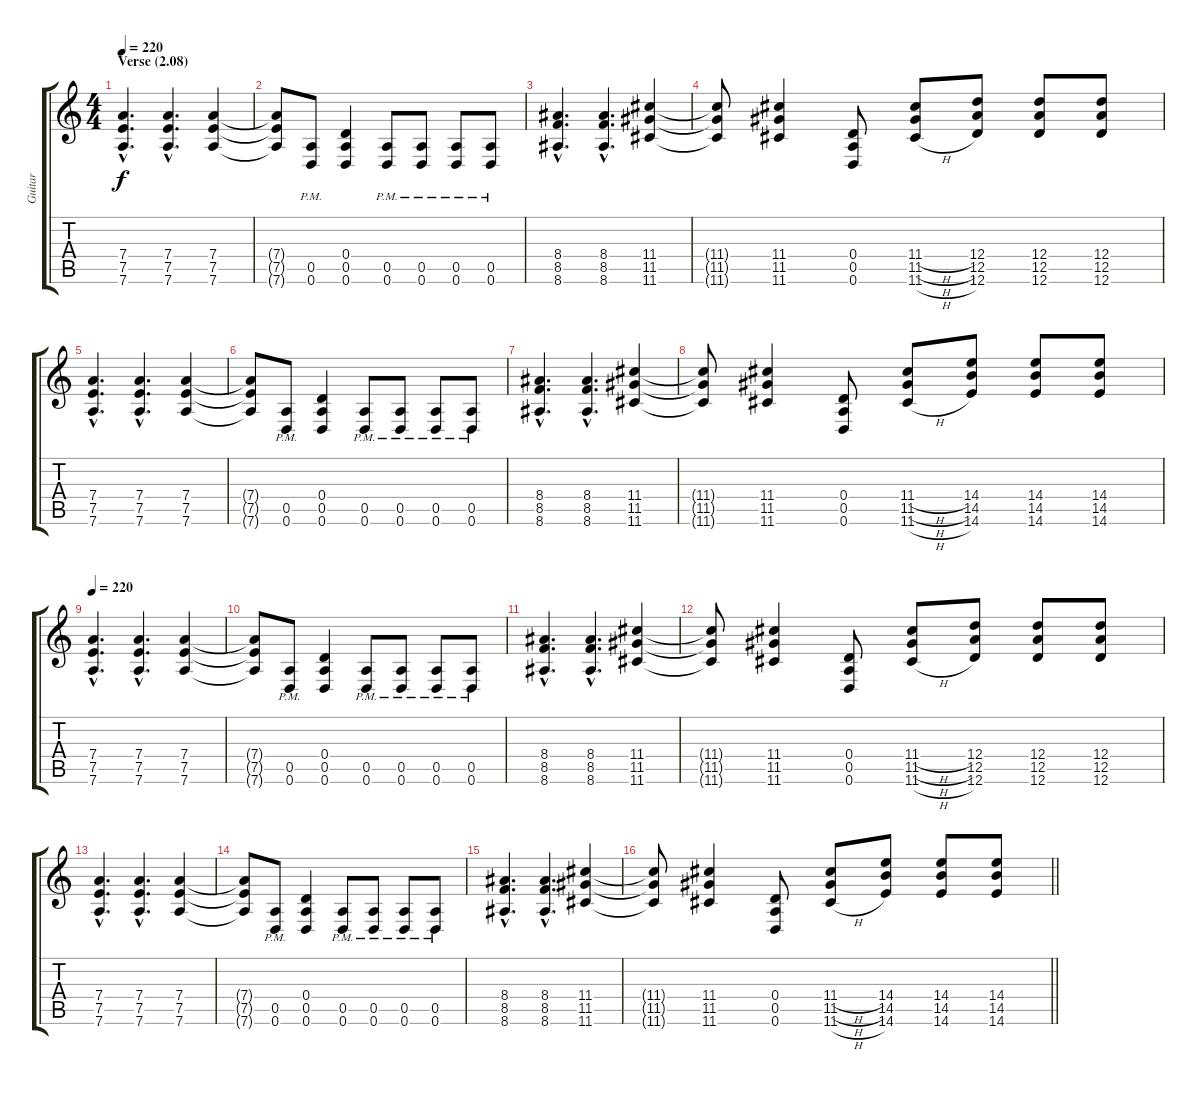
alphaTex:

\track ("Guitar" "Guitar") {instrument distortionguitar}
\staff {score tabs}
\tuning (E4 B3 G3 D3 A2 D2) {hide}
\ts (4 4)
\section ("" "Verse (2.08)")
\tempo 220
\clef g2
\ks c
(7.4{hac} 7.5{hac} 7.6{hac}).4{d dy f} (7.4{hac} 7.5{hac} 7.6{hac}).4{d} (7.4 7.5 7.6).4 |
(7.4{t} 7.5{t} 7.6{t}).8 (0.5{pm} 0.6{pm}).8 (0.4 0.5 0.6).4 (0.5{pm} 0.6{pm}).8 (0.5{pm} 0.6{pm}).8 (0.5{pm} 0.6{pm}).8 (0.5{pm} 0.6{pm}).8 |
(8.4{hac} 8.5{hac} 8.6{hac}).4{d} (8.4{hac} 8.5{hac} 8.6{hac}).4{d} (11.4 11.5 11.6).4 |
(11.4{t} 11.5{t} 11.6{t}).8 (11.4 11.5 11.6).4 (0.4 0.5 0.6).8 (11.4{h} 11.5{h} 11.6{h}).8 (12.4 12.5 12.6).8 (12.4 12.5 12.6).8 (12.4 12.5 12.6).8 |
(7.4{hac} 7.5{hac} 7.6{hac}).4{d} (7.4{hac} 7.5{hac} 7.6{hac}).4{d} (7.4 7.5 7.6).4 |
(7.4{t} 7.5{t} 7.6{t}).8 (0.5{pm} 0.6{pm}).8 (0.4 0.5 0.6).4 (0.5{pm} 0.6{pm}).8 (0.5{pm} 0.6{pm}).8 (0.5{pm} 0.6{pm}).8 (0.5{pm} 0.6{pm}).8 |
(8.4{hac} 8.5{hac} 8.6{hac}).4{d} (8.4{hac} 8.5{hac} 8.6{hac}).4{d} (11.4 11.5 11.6).4 |
(11.4{t} 11.5{t} 11.6{t}).8 (11.4 11.5 11.6).4 (0.4 0.5 0.6).8 (11.4{h} 11.5{h} 11.6{h}).8 (14.4 14.5 14.6).8 (14.4 14.5 14.6).8 (14.4 14.5 14.6).8 |
\tempo 220
(7.4{hac} 7.5{hac} 7.6{hac}).4{d} (7.4{hac} 7.5{hac} 7.6{hac}).4{d} (7.4 7.5 7.6).4 |
(7.4{t} 7.5{t} 7.6{t}).8 (0.5{pm} 0.6{pm}).8 (0.4 0.5 0.6).4 (0.5{pm} 0.6{pm}).8 (0.5{pm} 0.6{pm}).8 (0.5{pm} 0.6{pm}).8 (0.5{pm} 0.6{pm}).8 |
(8.4{hac} 8.5{hac} 8.6{hac}).4{d} (8.4{hac} 8.5{hac} 8.6{hac}).4{d} (11.4 11.5 11.6).4 |
(11.4{t} 11.5{t} 11.6{t}).8 (11.4 11.5 11.6).4 (0.4 0.5 0.6).8 (11.4{h} 11.5{h} 11.6{h}).8 (12.4 12.5 12.6).8 (12.4 12.5 12.6).8 (12.4 12.5 12.6).8 |
(7.4{hac} 7.5{hac} 7.6{hac}).4{d} (7.4{hac} 7.5{hac} 7.6{hac}).4{d} (7.4 7.5 7.6).4 |
(7.4{t} 7.5{t} 7.6{t}).8 (0.5{pm} 0.6{pm}).8 (0.4 0.5 0.6).4 (0.5{pm} 0.6{pm}).8 (0.5{pm} 0.6{pm}).8 (0.5{pm} 0.6{pm}).8 (0.5{pm} 0.6{pm}).8 |
(8.4{hac} 8.5{hac} 8.6{hac}).4{d} (8.4{hac} 8.5{hac} 8.6{hac}).4{d} (11.4 11.5 11.6).4 |
\barLineRight lightlight
(11.4{t} 11.5{t} 11.6{t}).8 (11.4 11.5 11.6).4 (0.4 0.5 0.6).8 (11.4{h} 11.5{h} 11.6{h}).8 (14.4 14.5 14.6).8 (14.4 14.5 14.6).8 (14.4 14.5 14.6).8
